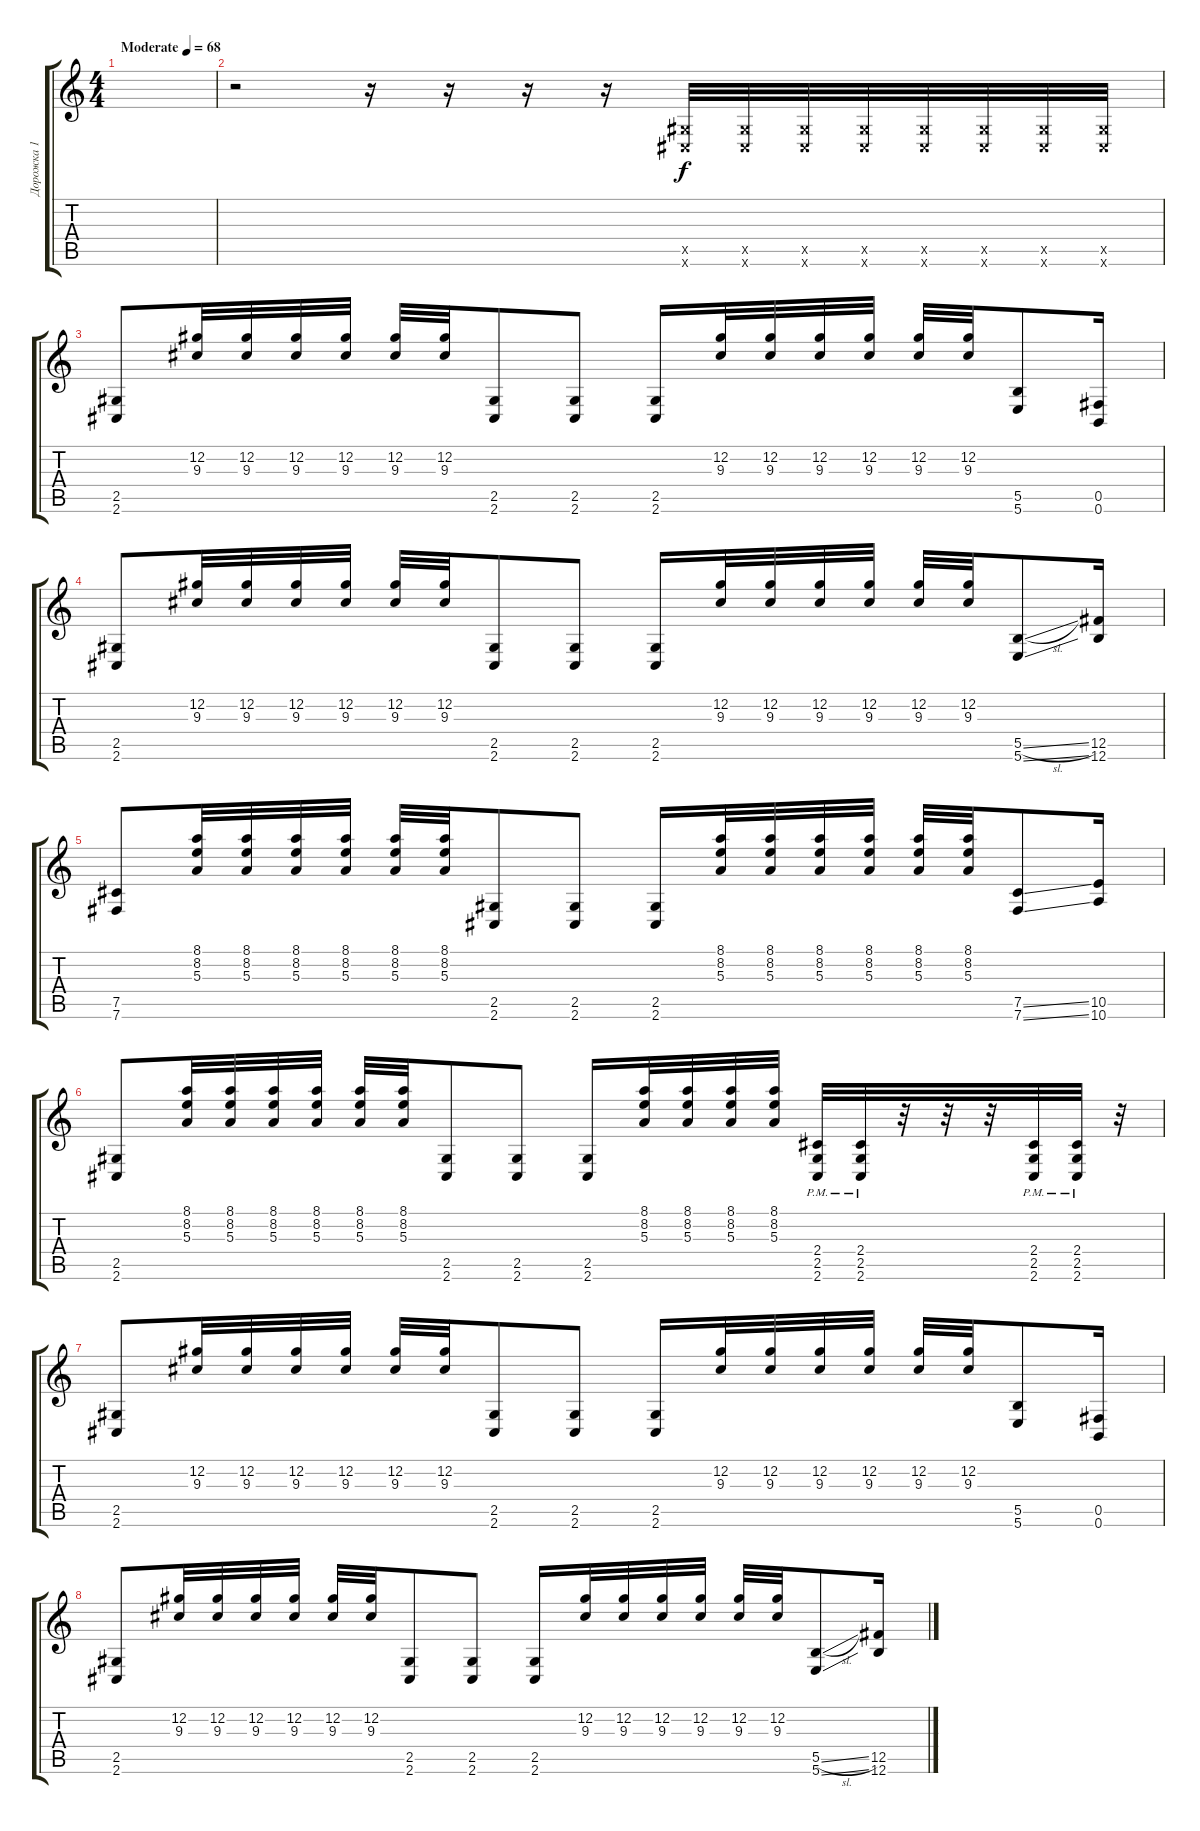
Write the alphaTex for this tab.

\track ("Дорожка 1" "Дорожка 1") {instrument distortionguitar}
\staff {score tabs}
\tuning (Db4 Ab3 E3 B2 Gb2 B1) {hide}
\ts (4 4)
\tempo (68 "Moderate")
\clef g2
\ks c
|
r.2 r.16 r.16 r.16 r.16 (2.5{x} 2.6{x}).32 (2.5{x} 2.6{x}).32 (2.5{x} 2.6{x}).32 (2.5{x} 2.6{x}).32 (2.5{x} 2.6{x}).32 (2.5{x} 2.6{x}).32 (2.5{x} 2.6{x}).32 (2.5{x} 2.6{x}).32 |
(2.5 2.6).8 (12.2 9.3).32 (12.2 9.3).32 (12.2 9.3).32 (12.2 9.3).32 (12.2 9.3).32 (12.2 9.3).32 (2.5 2.6).8 (2.5 2.6).8 (2.5 2.6).16 (12.2 9.3).32 (12.2 9.3).32 (12.2 9.3).32 (12.2 9.3).32 (12.2 9.3).32 (12.2 9.3).32 (5.5 5.6).8 (0.5 0.6).16 |
(2.5 2.6).8 (12.2 9.3).32 (12.2 9.3).32 (12.2 9.3).32 (12.2 9.3).32 (12.2 9.3).32 (12.2 9.3).32 (2.5 2.6).8 (2.5 2.6).8 (2.5 2.6).16 (12.2 9.3).32 (12.2 9.3).32 (12.2 9.3).32 (12.2 9.3).32 (12.2 9.3).32 (12.2 9.3).32 (5.5{sl} 5.6{ss}).8 (12.5 12.6).16 |
(7.5 7.6).8 (8.1 8.2 5.3).32 (8.1 8.2 5.3).32 (8.1 8.2 5.3).32 (8.1 8.2 5.3).32 (8.1 8.2 5.3).32 (8.1 8.2 5.3).32 (2.5 2.6).8 (2.5 2.6).8 (2.5 2.6).16 (8.1 8.2 5.3).32 (8.1 8.2 5.3).32 (8.1 8.2 5.3).32 (8.1 8.2 5.3).32 (8.1 8.2 5.3).32 (8.1 8.2 5.3).32 (7.5{ss} 7.6{ss}).8 (10.5 10.6).16 |
(2.5 2.6).8 (8.1 8.2 5.3).32 (8.1 8.2 5.3).32 (8.1 8.2 5.3).32 (8.1 8.2 5.3).32 (8.1 8.2 5.3).32 (8.1 8.2 5.3).32 (2.5 2.6).8 (2.5 2.6).8 (2.5 2.6).16 (8.1 8.2 5.3).32 (8.1 8.2 5.3).32 (8.1 8.2 5.3).32 (8.1 8.2 5.3).32 (2.4{pm} 2.5{pm} 2.6{pm}).32 (2.4{pm} 2.5{pm} 2.6{pm}).32 r.32 r.32 r.32 (2.4{pm} 2.5{pm} 2.6{pm}).32 (2.4{pm} 2.5{pm} 2.6{pm}).32 r.32 |
(2.5 2.6).8 (12.2 9.3).32 (12.2 9.3).32 (12.2 9.3).32 (12.2 9.3).32 (12.2 9.3).32 (12.2 9.3).32 (2.5 2.6).8 (2.5 2.6).8 (2.5 2.6).16 (12.2 9.3).32 (12.2 9.3).32 (12.2 9.3).32 (12.2 9.3).32 (12.2 9.3).32 (12.2 9.3).32 (5.5 5.6).8 (0.5 0.6).16 |
(2.5 2.6).8 (12.2 9.3).32 (12.2 9.3).32 (12.2 9.3).32 (12.2 9.3).32 (12.2 9.3).32 (12.2 9.3).32 (2.5 2.6).8 (2.5 2.6).8 (2.5 2.6).16 (12.2 9.3).32 (12.2 9.3).32 (12.2 9.3).32 (12.2 9.3).32 (12.2 9.3).32 (12.2 9.3).32 (5.5{sl} 5.6{ss}).8 (12.5 12.6).16
